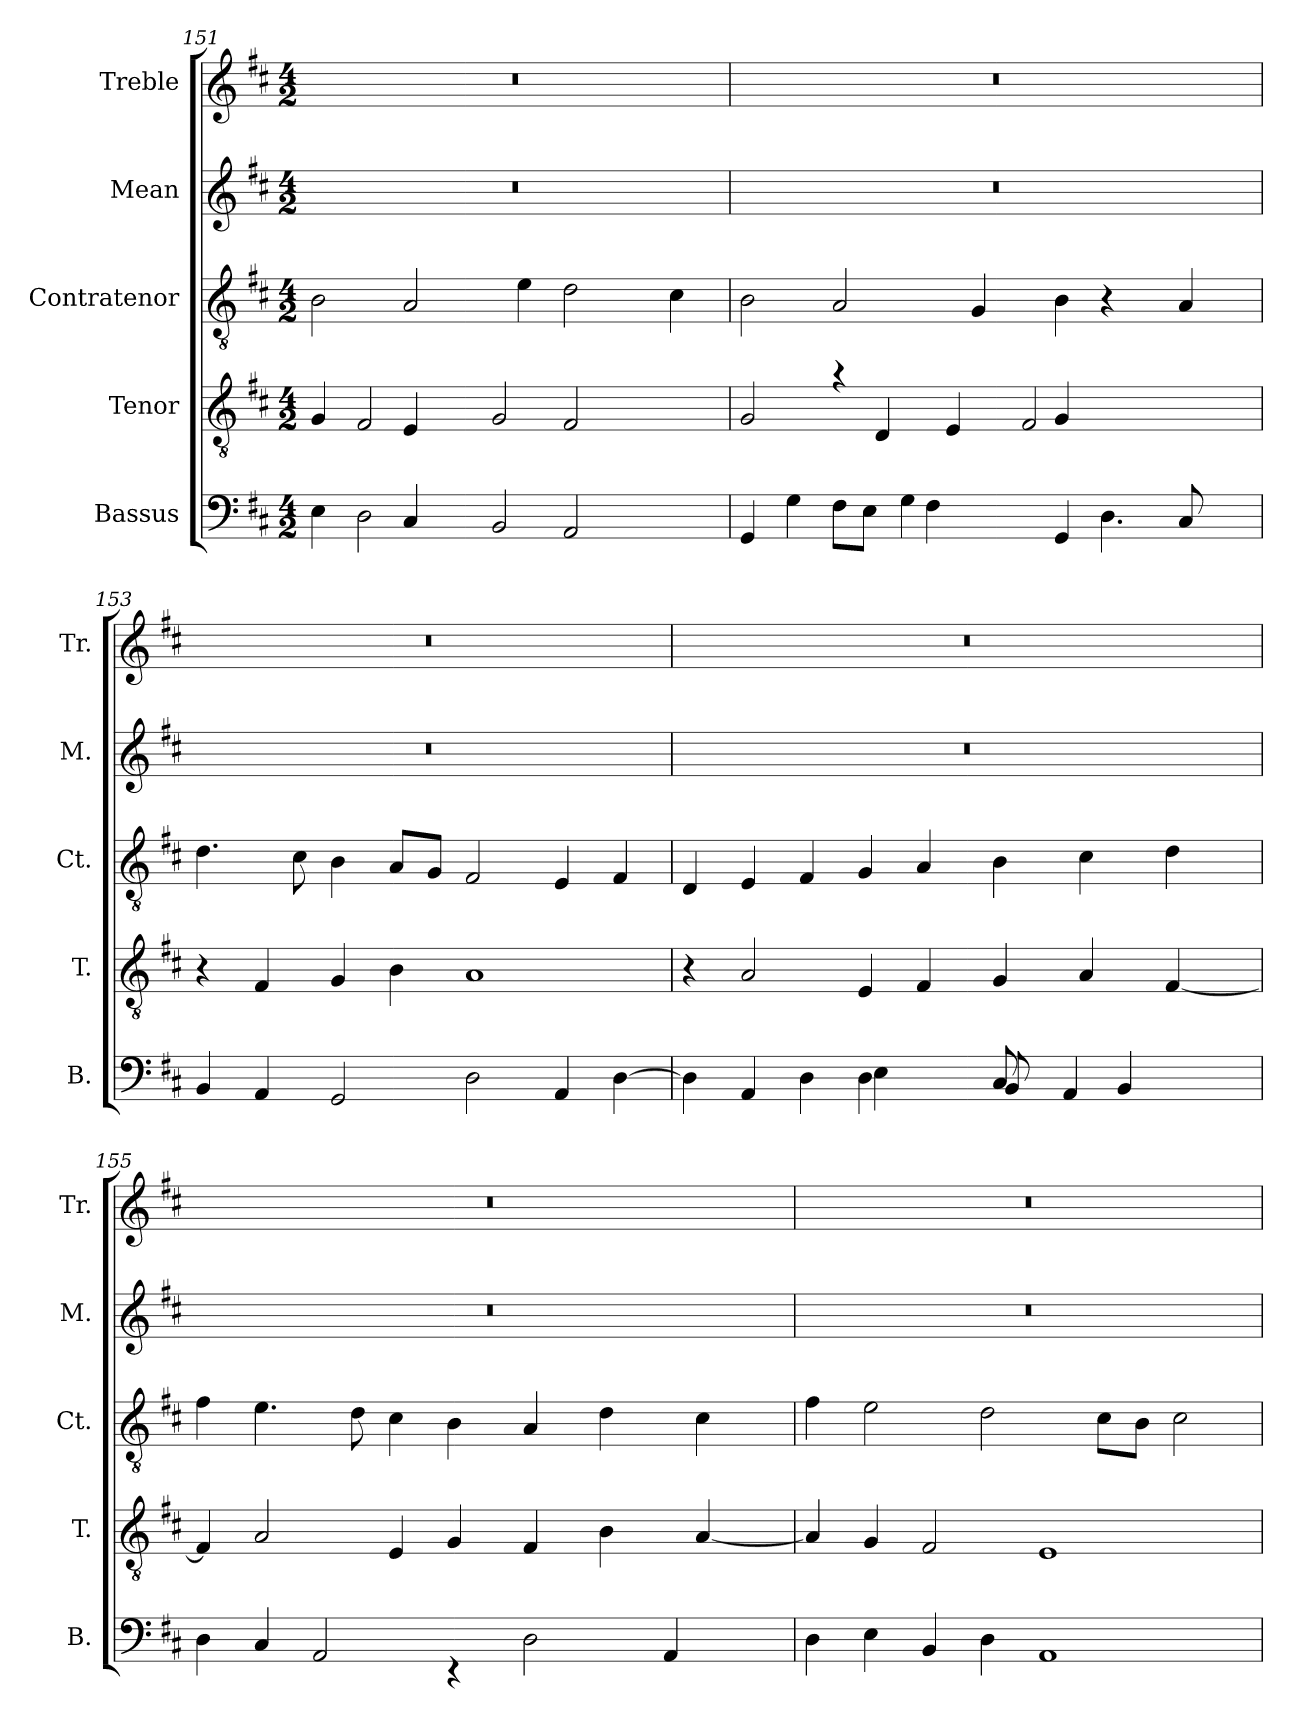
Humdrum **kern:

**kern	**kern	**kern	**kern	**kern
*part5	*part4	*part3	*part2	*part1
*staff5	*staff4	*staff3	*staff2	*staff1
*I"Bassus	*I"Tenor	*I"Contratenor	*I"Mean	*I"Treble
*I'B.	*I'T.	*I'Ct.	*I'M.	*I'Tr.
*clefF4	*clefGv2	*clefGv2	*clefG2	*clefG2
*k[f#c#]	*k[f#c#]	*k[f#c#]	*k[f#c#]	*k[f#c#]
*D:	*D:	*D:	*D:	*D:
*M4/2	*M4/2	*M4/2	*M4/2	*M4/2
=151	=151	=151	=151	=151
*^	*^	*	*	*
*	*^	*	*^	*	*	*
4E\	2ryy	1ryy	4G/	2ryy	1ryy	2B\	0r	0r
2D\	.	.	2F#/	.	.	.	.	.
.	4C#/	.	.	4E/	.	2A/	.	.
4ryy	8ryy	.	4ryy	8ryy	.	.	.	.
.	32ryy	.	.	32ryy	.	.	.	.
.	2BB/	.	.	2G/	.	.	.	.
1ryy	.	4ryy	1ryy	.	4ryy	4e\	.	.
.	.	2AA/	.	.	2F#/	2d\	.	.
.	4ryy	.	.	4ryy	.	.	.	.
.	4ryy	.	.	4ryy	.	.	.	.
.	.	4ryy	.	.	4ryy	4c#\	.	.
.	16.ryy	.	.	16.ryy	.	.	.	.
=152	=152	=152	=152	=152	=152	=152	=152	=152
*	*	*^	*	*	*	*	*	*
4GG/	2ryy	1ryy	1.ryy	2G/	2ryy	1ryy	2B\	0r	0r
4G\	.	.	.	.	.	.	.	.	.
8F#\L	4ryy	.	.	4ra	8ryy	.	2A/	.	.
8E\J	.	.	.	.	32ryy	.	.	.	.
.	.	.	.	.	4D/	.	.	.	.
4G\	16.ryy	.	.	4ryy	.	.	.	.	.
.	4F#\	.	.	.	.	.	.	.	.
.	.	.	.	.	4E/	.	.	.	.
8ryy	.	4ryy	.	16.ryy	.	4ryy	4G/	.	.
.	8ryy	.	.	2ryy	.	.	.	.	.
2..ryy	.	.	.	.	.	.	.	.	.
.	.	.	.	.	2F#/	.	.	.	.
.	2ryy	.	.	.	.	.	.	.	.
.	.	4GG/	.	.	.	4G/	4B\	.	.
.	.	4ryy	4.D\	.	.	4ryy	4r	.	.
.	.	.	.	4ryy	.	.	.	.	.
.	.	.	.	.	4ryy	.	.	.	.
.	4ryy	.	.	.	.	.	.	.	.
.	.	8C#/	.	.	.	16.ryy	4A/	.	.
.	.	.	.	8ryy	.	8ryy	.	.	.
.	.	8ryy	8ryy	.	.	.	.	.	.
.	.	.	.	.	16.ryy	.	.	.	.
.	32ryy	.	.	32ryy	.	32ryy	.	.	.
*v	*v	*v	*v	*	*	*	*	*	*
*	*v	*v	*v	*	*	*
!!LO:PB:g=z
=153	=153	=153	=153	=153
4BB/	4r	4.d\	0r	0r
4AA/	4F#/	.	.	.
.	.	8c#\	.	.
2GG/	4G/	4B\	.	.
.	4B\	8A/L	.	.
.	.	8G/J	.	.
2D\	1A	2F#/	.	.
4AA/	.	4E/	.	.
[>4D\	.	4F#/	.	.
=154	=154	=154	=154	=154
*^	*	*	*	*
*	*^	*	*	*	*
*	*	*^	*	*	*	*
4D\]	2.ryy	1ryy	1ryy	4r	4D/	0r	0r
4AA/	.	.	.	2A/	4E/	.	.
4D\	.	.	.	.	4F#/	.	.
4D\	4E\	.	.	4E/	4G/	.	.
8ryy	8ryy	4ryy	4ryy	4F#/	4A/	.	.
2..ryy	2..ryy	.	.	.	.	.	.
.	.	8C#/	8BB/	4G/	4B\	.	.
.	.	4ryy	16.ryy	.	.	.	.
.	.	.	4AA/	.	.	.	.
.	.	.	.	4A/	4c#\	.	.
.	.	4BB/	.	.	.	.	.
.	.	.	8ryy	.	.	.	.
.	.	.	.	[<4F#/	4d\	.	.
.	.	.	8ryy	.	.	.	.
.	.	8ryy	.	.	.	.	.
.	.	.	32ryy	.	.	.	.
=155	=155	=155	=155	=155	=155	=155	=155
4D\	1ryy	1ryy	1ryy	4F#/]	4f#\	0r	0r
4C#/	.	.	.	2A/	4.e\	.	.
2AA/	.	.	.	.	.	.	.
.	.	.	.	.	8d\	.	.
.	.	.	.	4E/	4c#\	.	.
16.ryy	4rEE	4ryy	2ryy	4G/	4B\	.	.
2ryy	.	.	.	.	.	.	.
.	16.ryy	2D\	.	4F#/	4A/	.	.
.	2ryy	.	.	.	.	.	.
.	.	.	8ryy	4B\	4d\	.	.
4ryy	.	.	.	.	.	.	.
.	.	.	32ryy	.	.	.	.
.	.	.	4AA/	.	.	.	.
.	.	16.ryy	.	[<4A/	4c#\	.	.
8ryy	8ryy	8ryy	.	.	.	.	.
.	.	.	16.ryy	.	.	.	.
32ryy	32ryy	32ryy	.	.	.	.	.
*v	*v	*v	*v	*	*	*	*
=156	=156	=156	=156	=156
4D\	4A/]	4f#\	0r	0r
4E\	4G/	2e\	.	.
4BB/	2F#/	.	.	.
4D\	.	2d\	.	.
1AA	1E	.	.	.
.	.	8c#\L	.	.
.	.	8B\J	.	.
.	.	2c#\	.	.
=	=	=	=	=
*-	*-	*-	*-	*-
